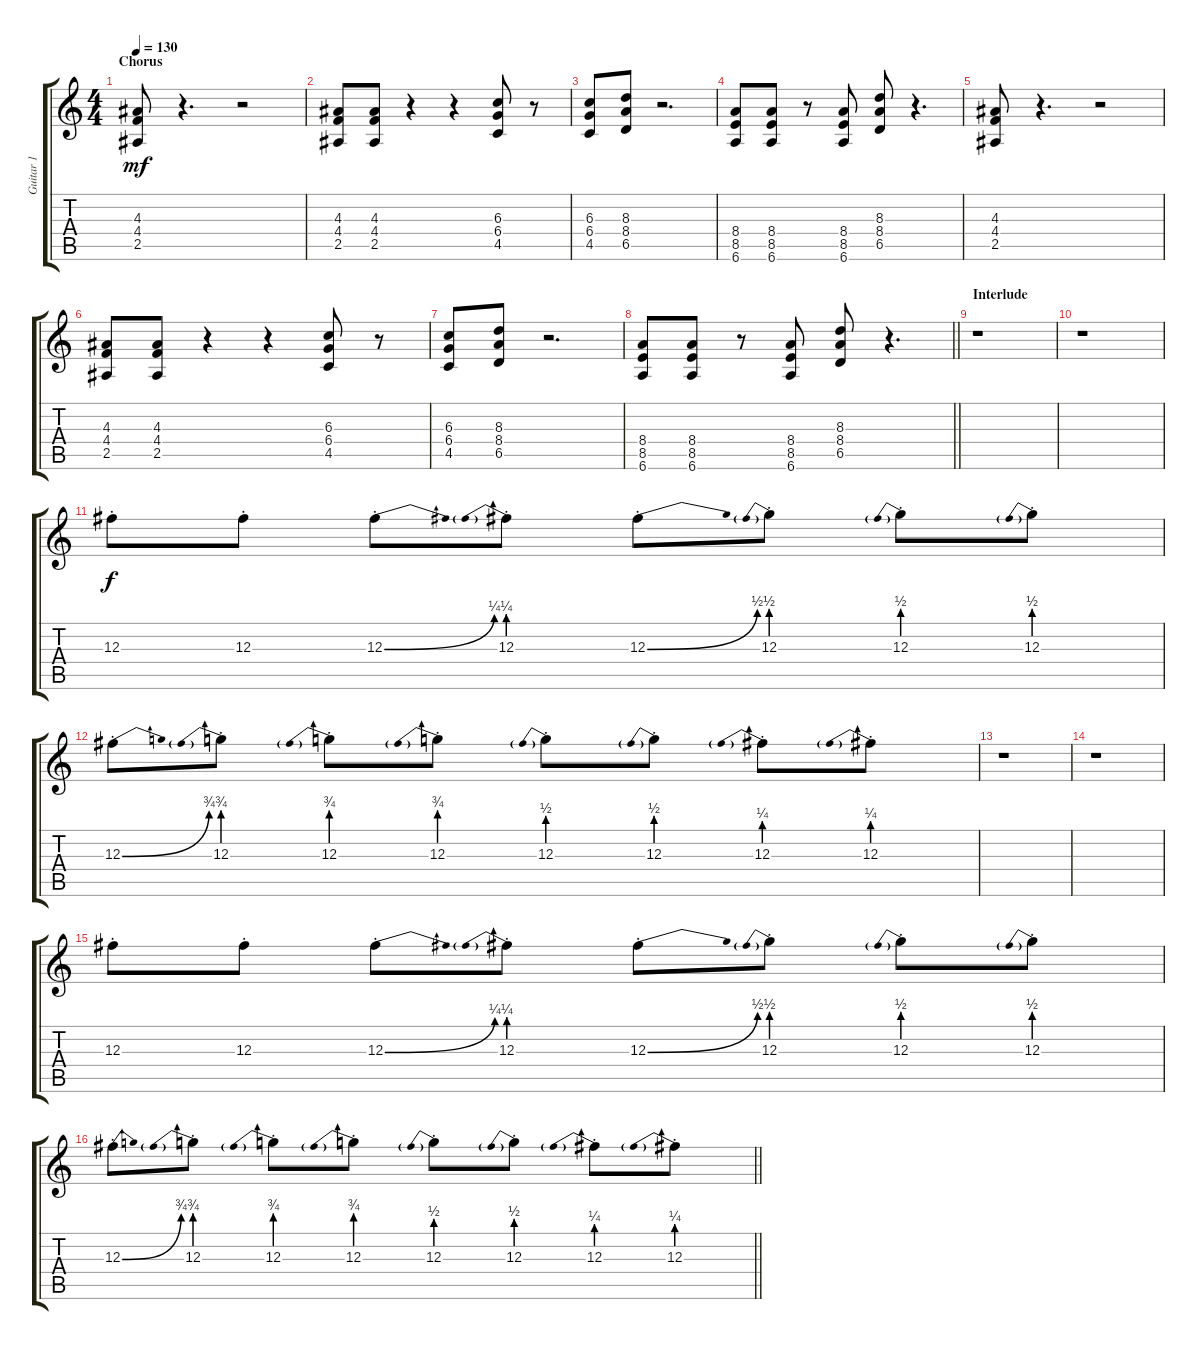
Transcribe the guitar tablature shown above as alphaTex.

\track ("Guitar 1" "Guitar 1") {instrument distortionguitar}
\staff {score tabs}
\tuning (Eb4 Bb3 Gb3 Db3 Ab2 Eb2) {hide}
\ts (4 4)
\section ("" "Chorus")
\tempo 130
\clef g2
\ks c
(4.3 4.4 2.5).8{dy mf} r.4{d} r.2 |
(4.3 4.4 2.5).8 (4.3 4.4 2.5).8 r.4 r.4 (6.3 6.4 4.5).8 r.8 |
(6.3 6.4 4.5).8 (8.3 8.4 6.5).8 r.2{d} |
(8.4 8.5 6.6).8 (8.4 8.5 6.6).8 r.8 (8.4 8.5 6.6).8 (8.3 8.4 6.5).8 r.4{d} |
(4.3 4.4 2.5).8 r.4{d} r.2 |
(4.3 4.4 2.5).8 (4.3 4.4 2.5).8 r.4 r.4 (6.3 6.4 4.5).8 r.8 |
(6.3 6.4 4.5).8 (8.3 8.4 6.5).8 r.2{d} |
\barLineRight lightlight
(8.4 8.5 6.6).8 (8.4 8.5 6.6).8 r.8 (8.4 8.5 6.6).8 (8.3 8.4 6.5).8 r.4{d} |
\section ("" "Interlude")
r.1 |
r.1 |
12.3{st}.8{dy f} 12.3{st}.8 12.3{be (bend 0 0 60 1) st}.8 12.3{be (prebend 0 1 60 1) st}.8 12.3{be (bend 0 0 60 2) st}.8 12.3{be (prebend 0 2 60 2) st}.8 12.3{be (prebend 0 2 60 2) st}.8 12.3{be (prebend 0 2 60 2) st}.8 |
12.3{be (bend 0 0 60 3) st}.8 12.3{be (prebend 0 3 60 3) st}.8 12.3{be (prebend 0 3 60 3) st}.8 12.3{be (prebend 0 3 60 3) st}.8 12.3{be (prebend 0 2 60 2) st}.8 12.3{be (prebend 0 2 60 2) st}.8 12.3{be (prebend 0 1 60 1) st}.8 12.3{be (prebend 0 1 60 1) st}.8 |
r.1 |
r.1 |
12.3{st}.8 12.3{st}.8 12.3{be (bend 0 0 60 1) st}.8 12.3{be (prebend 0 1 60 1) st}.8 12.3{be (bend 0 0 60 2) st}.8 12.3{be (prebend 0 2 60 2) st}.8 12.3{be (prebend 0 2 60 2) st}.8 12.3{be (prebend 0 2 60 2) st}.8 |
\barLineRight lightlight
12.3{be (bend 0 0 60 3) st}.8 12.3{be (prebend 0 3 60 3) st}.8 12.3{be (prebend 0 3 60 3) st}.8 12.3{be (prebend 0 3 60 3) st}.8 12.3{be (prebend 0 2 60 2) st}.8 12.3{be (prebend 0 2 60 2) st}.8 12.3{be (prebend 0 1 60 1) st}.8 12.3{be (prebend 0 1 60 1) st}.8
